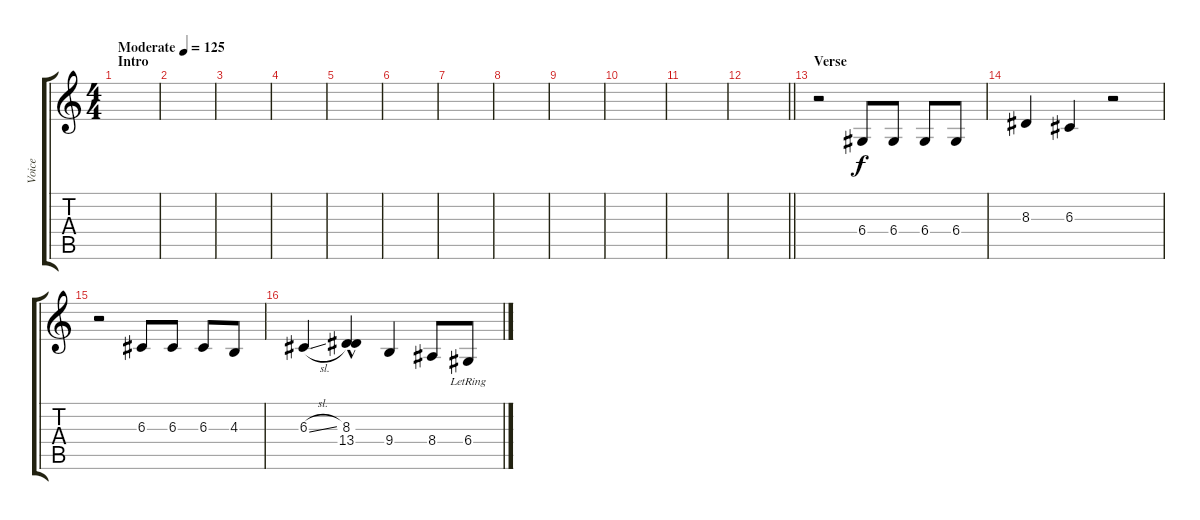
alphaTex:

\track ("Voice" "Voice") {instrument acousticgrandpiano}
\staff {score tabs}
\tuning (E4 B3 G3 D3 A2 E2) {hide}
\ts (4 4)
\section ("" "Intro")
\tempo (125 "Moderate")
\clef g2
\ks c
|
|
|
|
|
|
|
|
|
|
|
\barLineRight lightlight
|
\section ("" "Verse")
r.2 6.4.8 6.4.8 6.4.8 6.4.8 |
8.3.4 6.3.4 r.2 |
r.2 6.3.8 6.3.8 6.3.8 4.3.8 |
6.3{sl}.4 (8.3{hac} 13.4).4 9.4.4 8.4.8 6.4{lr}.8
